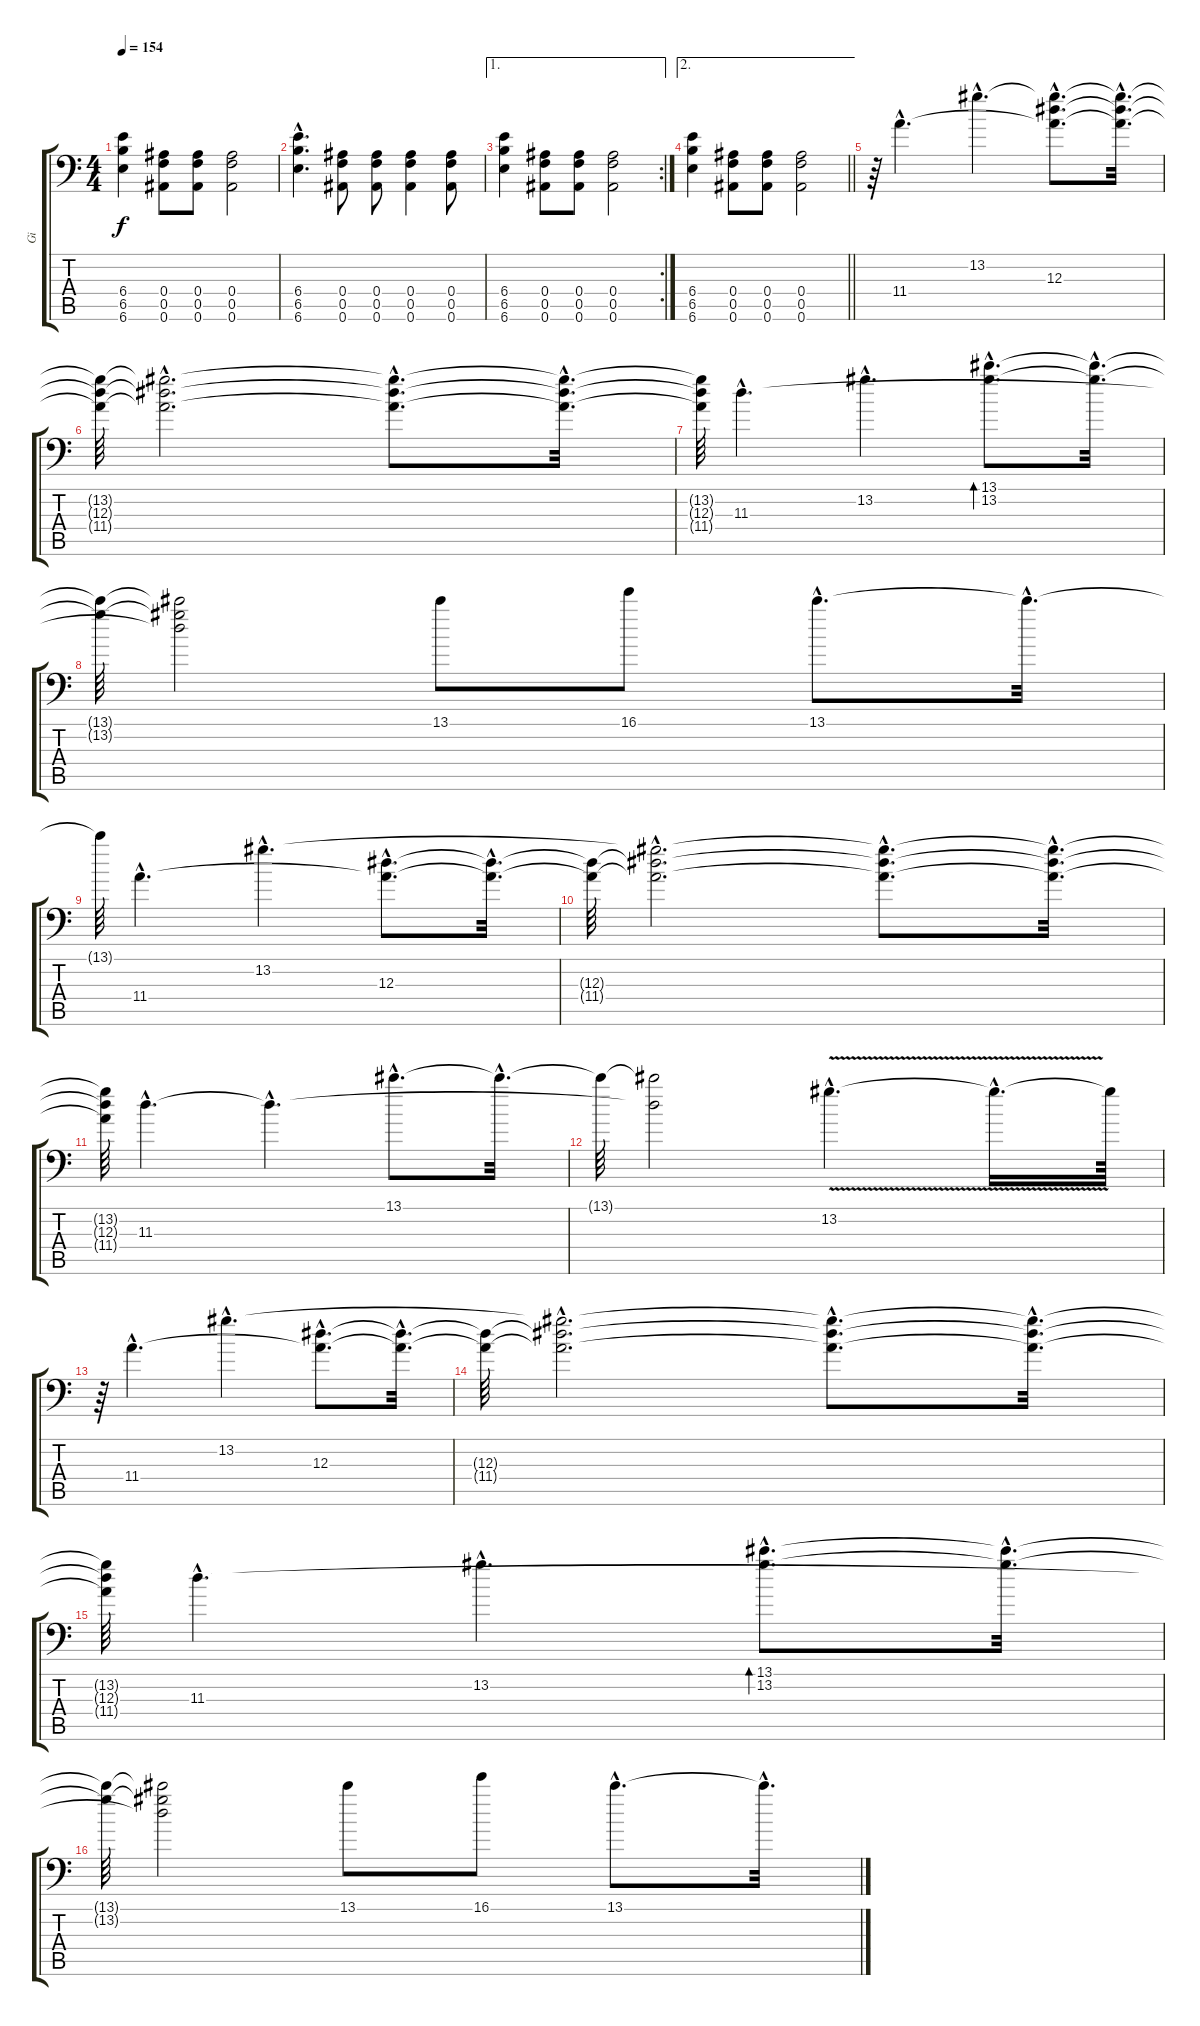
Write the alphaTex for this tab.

\track ("Gi" "Gi") {instrument electricguitarjazz}
\staff {score tabs}
\tuning (C4 G3 Eb3 Bb2 F2 Bb1) {hide}
\ts (4 4)
\tempo 154
\clef f4
\ks c
(6.4 6.5 6.6).4{dy f} (0.4 0.5 0.6).8 (0.4 0.5 0.6).8 (0.4 0.5 0.6).2 |
(6.4{hac} 6.5{hac} 6.6{hac}).4{d} (0.4 0.5 0.6).8 (0.4 0.5 0.6).8 (0.4 0.5 0.6).4 (0.4 0.5 0.6).8 |
\ae 1
\rc 2
(6.4 6.5 6.6).4 (0.4 0.5 0.6).8 (0.4 0.5 0.6).8 (0.4 0.5 0.6).2 |
\ae 2
\barLineRight lightlight
(6.4 6.5 6.6).4 (0.4 0.5 0.6).8 (0.4 0.5 0.6).8 (0.4 0.5 0.6).2 |
r.64 11.4{hac}.4{d volume 8 instrument electricguitarjazz} 13.2{hac}.4{d} (13.2{hac t} 12.3{hac} 11.4{hac t}).8{d} (13.2{hac t} 12.3{hac t} 11.4{hac t}).32{d} |
(13.2{t} 12.3{t} 11.4{t}).64 (13.2{hac t} 12.3{hac t} 11.4{hac t}).2{d} (13.2{hac t} 12.3{hac t} 11.4{hac t}).8{d} (13.2{hac t} 12.3{hac t} 11.4{hac t}).32{d} |
(13.2{t} 12.3{t} 11.4{t}).64 11.3{hac}.4{d} 13.2{hac}.4{d} (13.1{hac} 13.2{hac}).8{d bd 240} (13.1{hac t} 13.2{hac t}).32{d} |
(13.1{t} 13.2{t}).64 (13.1{t} 13.2{t} 11.3{t}).2 13.1.8 16.1.8 13.1{hac}.8{d} 13.1{hac t}.32{d} |
13.1{t}.64 11.4{hac}.4{d} 13.2{hac}.4{d} (12.3{hac} 11.4{hac t}).8{d} (12.3{hac t} 11.4{hac t}).32{d} |
(12.3{t} 11.4{t}).64 (13.2{hac t} 12.3{hac t} 11.4{hac t}).2{d} (13.2{hac t} 12.3{hac t} 11.4{hac t}).8{d} (13.2{hac t} 12.3{hac t} 11.4{hac t}).32{d} |
(13.2{t} 12.3{t} 11.4{t}).64 11.3{hac}.4{d} 11.3{hac t}.4{d} 13.1{hac}.8{d} 13.1{hac t}.32{d} |
13.1{t}.64 (13.1{t} 11.3{t}).2 13.2{v hac}.4{d} 13.2{hac t}.16{d} 13.2{t}.64 |
r.64 11.4{hac}.4{d} 13.2{hac}.4{d} (12.3{hac} 11.4{hac t}).8{d} (12.3{hac t} 11.4{hac t}).32{d} |
(12.3{t} 11.4{t}).64 (13.2{hac t} 12.3{hac t} 11.4{hac t}).2{d} (13.2{hac t} 12.3{hac t} 11.4{hac t}).8{d} (13.2{hac t} 12.3{hac t} 11.4{hac t}).32{d} |
(13.2{t} 12.3{t} 11.4{t}).64 11.3{hac}.4{d} 13.2{hac}.4{d} (13.1{hac} 13.2{hac}).8{d bd 240} (13.1{hac t} 13.2{hac t}).32{d} |
(13.1{t} 13.2{t}).64 (13.1{t} 13.2{t} 11.3{t}).2 13.1.8 16.1.8 13.1{hac}.8{d} 13.1{hac t}.32{d}
